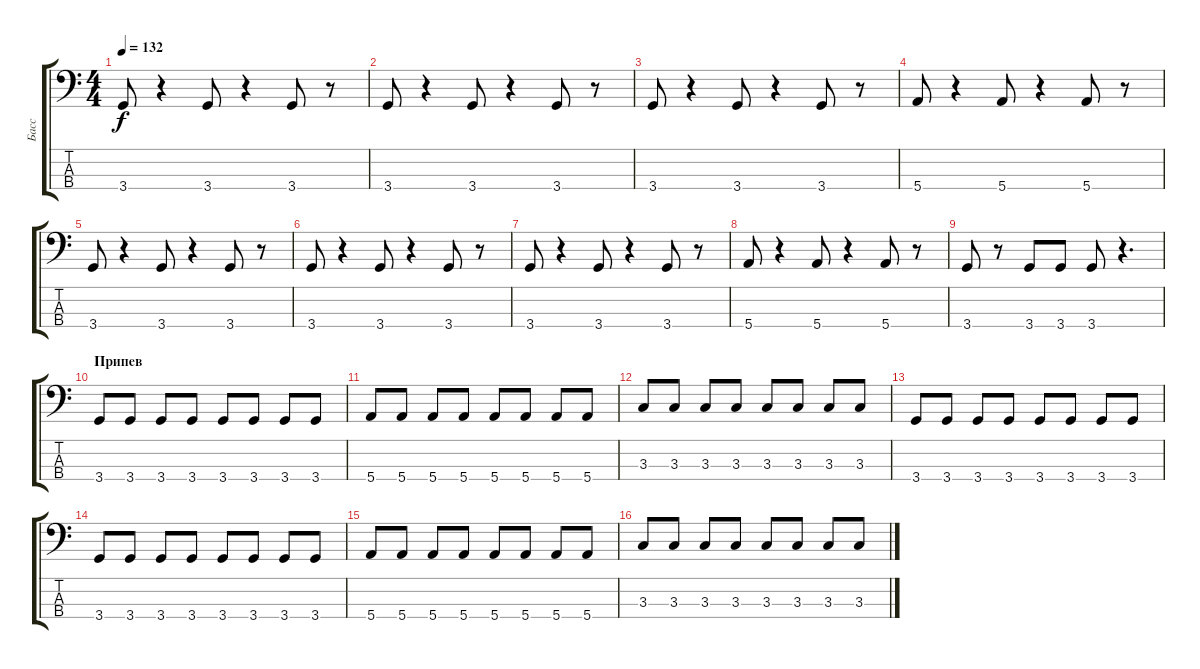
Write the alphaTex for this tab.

\track ("Басс" "Басс") {instrument electricbassfinger}
\staff {score tabs}
\tuning (G2 D2 A1 E1) {hide}
\ts (4 4)
\tempo 132
\clef f4
\ks c
3.4.8{dy f} r.4 3.4.8 r.4 3.4.8 r.8 |
3.4.8 r.4 3.4.8 r.4 3.4.8 r.8 |
3.4.8 r.4 3.4.8 r.4 3.4.8 r.8 |
5.4.8 r.4 5.4.8 r.4 5.4.8 r.8 |
3.4.8 r.4 3.4.8 r.4 3.4.8 r.8 |
3.4.8 r.4 3.4.8 r.4 3.4.8 r.8 |
3.4.8 r.4 3.4.8 r.4 3.4.8 r.8 |
5.4.8 r.4 5.4.8 r.4 5.4.8 r.8 |
3.4.8 r.8 3.4.8 3.4.8 3.4.8 r.4{d} |
\section ("" "Припев")
3.4.8 3.4.8 3.4.8 3.4.8 3.4.8 3.4.8 3.4.8 3.4.8 |
5.4.8 5.4.8 5.4.8 5.4.8 5.4.8 5.4.8 5.4.8 5.4.8 |
3.3.8 3.3.8 3.3.8 3.3.8 3.3.8 3.3.8 3.3.8 3.3.8 |
3.4.8 3.4.8 3.4.8 3.4.8 3.4.8 3.4.8 3.4.8 3.4.8 |
3.4.8 3.4.8 3.4.8 3.4.8 3.4.8 3.4.8 3.4.8 3.4.8 |
5.4.8 5.4.8 5.4.8 5.4.8 5.4.8 5.4.8 5.4.8 5.4.8 |
3.3.8 3.3.8 3.3.8 3.3.8 3.3.8 3.3.8 3.3.8 3.3.8
